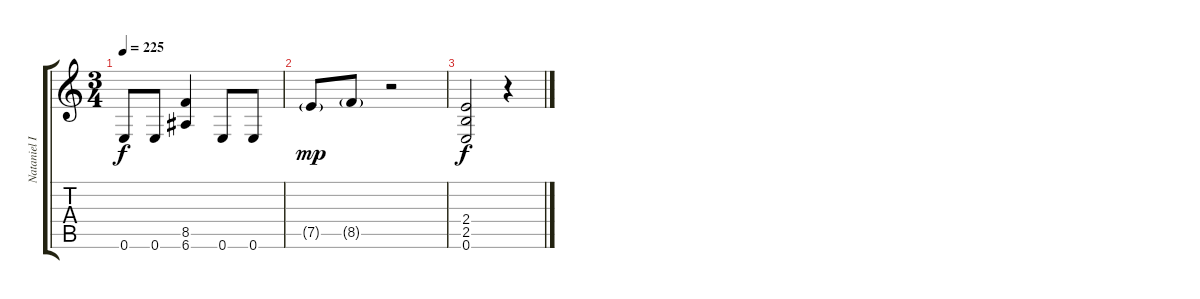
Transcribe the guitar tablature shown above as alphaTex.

\track ("Nataniel Infante" "Nataniel I") {instrument distortionguitar}
\staff {score tabs}
\tuning (E4 B3 G3 D3 A2 E2) {hide}
\ts (3 4)
\tempo 225
\clef g2
\ks c
0.6.8{dy f} 0.6.8 (8.5 6.6).4 0.6.8 0.6.8 |
7.5{g}.8{dy mp} 8.5{g}.8 r.2 |
(2.4 2.5 0.6).2{dy f} r.4
